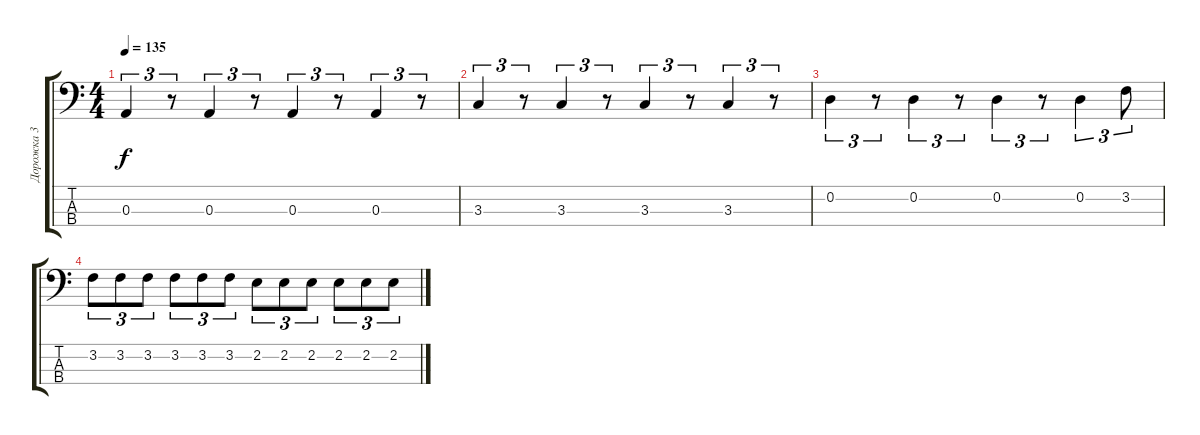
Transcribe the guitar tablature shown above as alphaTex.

\track ("Дорожка 3" "Дорожка 3") {instrument electricbassfinger}
\staff {score tabs}
\tuning (G2 D2 A1 E1) {hide}
\ts (4 4)
\tempo 135
\clef f4
\ks c
0.3.4{tu (3 2) dy f} r.8{tu (3 2)} 0.3.4{tu (3 2)} r.8{tu (3 2)} 0.3.4{tu (3 2)} r.8{tu (3 2)} 0.3.4{tu (3 2)} r.8{tu (3 2)} |
3.3.4{tu (3 2)} r.8{tu (3 2)} 3.3.4{tu (3 2)} r.8{tu (3 2)} 3.3.4{tu (3 2)} r.8{tu (3 2)} 3.3.4{tu (3 2)} r.8{tu (3 2)} |
0.2.4{tu (3 2)} r.8{tu (3 2)} 0.2.4{tu (3 2)} r.8{tu (3 2)} 0.2.4{tu (3 2)} r.8{tu (3 2)} 0.2.4{tu (3 2)} 3.2.8{tu (3 2)} |
3.2.8{tu (3 2)} 3.2.8{tu (3 2)} 3.2.8{tu (3 2)} 3.2.8{tu (3 2)} 3.2.8{tu (3 2)} 3.2.8{tu (3 2)} 2.2.8{tu (3 2)} 2.2.8{tu (3 2)} 2.2.8{tu (3 2)} 2.2.8{tu (3 2)} 2.2.8{tu (3 2)} 2.2.8{tu (3 2)}
